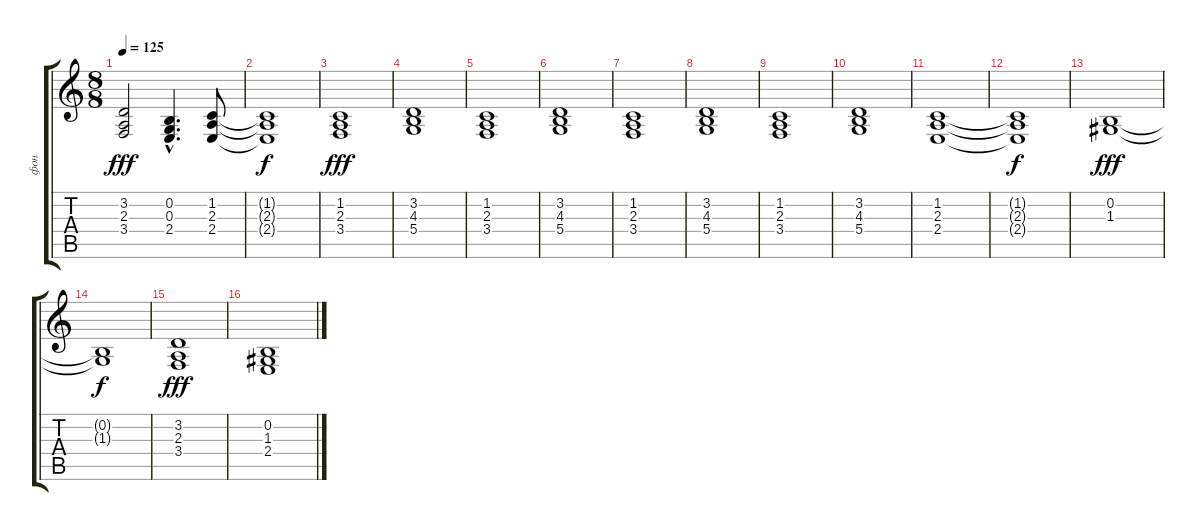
\track ("фон" "фон") {instrument synthstrings1}
\staff {score tabs}
\tuning (E4 B3 G3 D3 A2 E2) {hide}
\ts (8 8)
\tempo 125
\clef g2
\ks c
(3.2 2.3 3.4).2{dy fff} (0.2{hac} 0.3{hac} 2.4{hac}).4{d} (1.2 2.3 2.4).8 |
(1.2{t} 2.3{t} 2.4{t}).1{dy f} |
(1.2 2.3 3.4).1{dy fff} |
(3.2 4.3 5.4).1 |
(1.2 2.3 3.4).1 |
(3.2 4.3 5.4).1 |
(1.2 2.3 3.4).1 |
(3.2 4.3 5.4).1 |
(1.2 2.3 3.4).1 |
(3.2 4.3 5.4).1 |
(1.2 2.3 2.4).1 |
(1.2{t} 2.3{t} 2.4{t}).1{dy f} |
(0.2 1.3).1{dy fff} |
(0.2{t} 1.3{t}).1{dy f} |
(3.2 2.3 3.4).1{dy fff} |
(0.2 1.3 2.4).1
